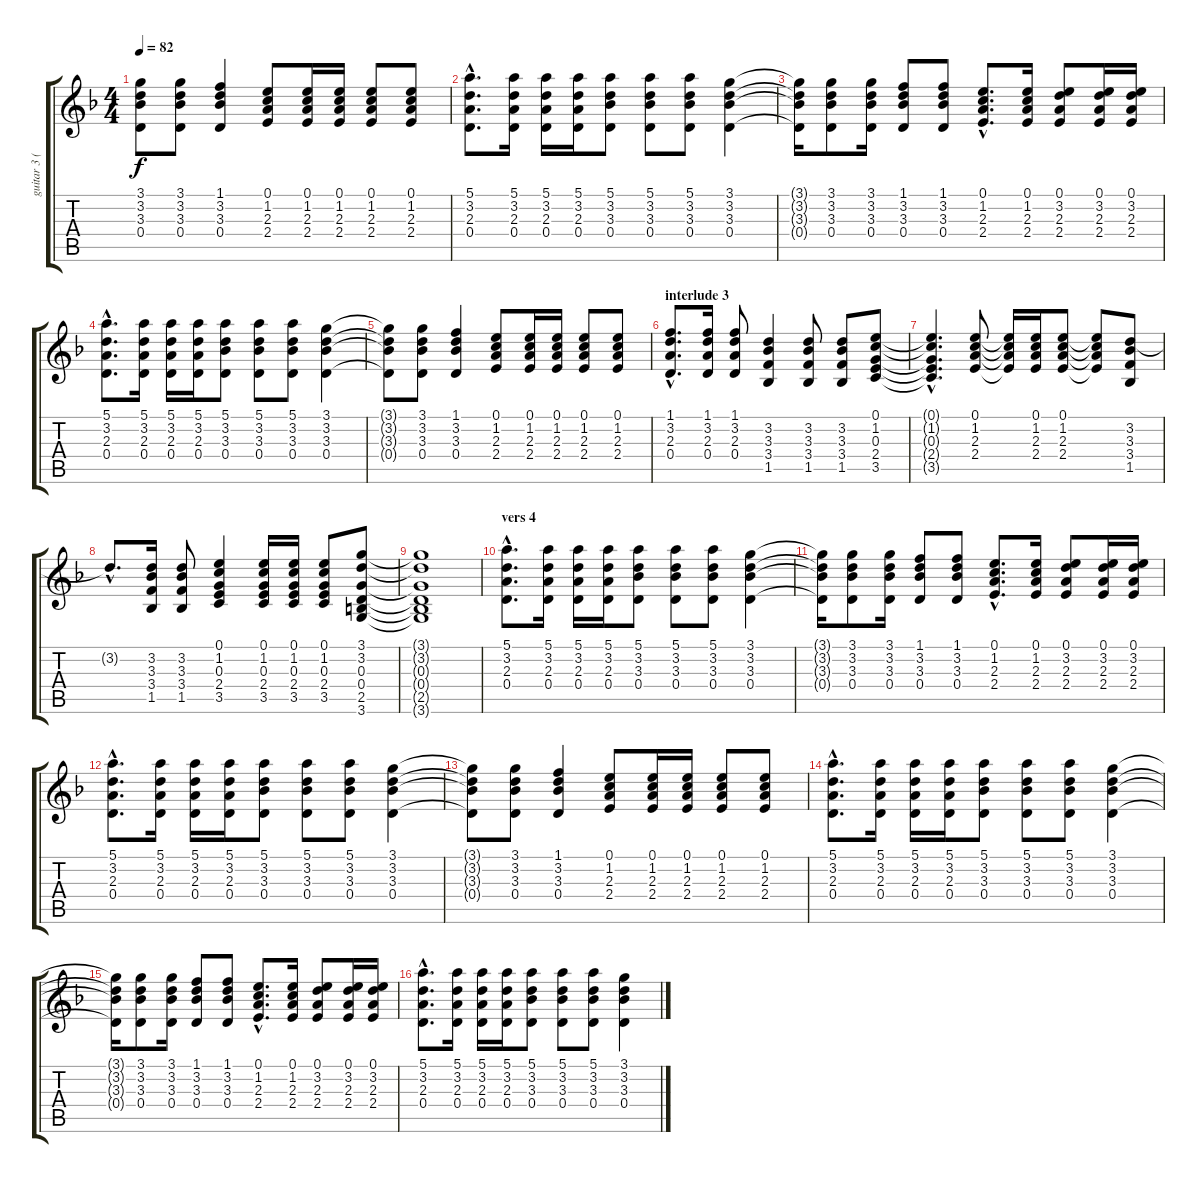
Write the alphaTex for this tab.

\track ("guitar 3 (electric clean)" "guitar 3 (") {instrument electricguitarjazz}
\staff {score tabs}
\tuning (E4 B3 G3 D3 A2 E2) {hide}
\ts (4 4)
\tempo 82
\clef g2
\ks f
(3.1{t} 3.2{t} 3.3{t} 0.4{t}).8{dy f} (3.1 3.2 3.3 0.4).8 (1.1 3.2 3.3 0.4).4 (0.1 1.2 2.3 2.4).8 (0.1 1.2 2.3 2.4).16 (0.1 1.2 2.3 2.4).16 (0.1 1.2 2.3 2.4).8 (0.1 1.2 2.3 2.4).8 |
(5.1{hac} 3.2{hac} 2.3{hac} 0.4{hac}).8{d} (5.1 3.2 2.3 0.4).16 (5.1 3.2 2.3 0.4).16 (5.1 3.2 2.3 0.4).16 (5.1 3.2 3.3 0.4).8 (5.1 3.2 3.3 0.4).8 (5.1 3.2 3.3 0.4).8 (3.1 3.2 3.3 0.4).4 |
(3.1{t} 3.2{t} 3.3{t} 0.4{t}).16 (3.1 3.2 3.3 0.4).8 (3.1 3.2 3.3 0.4).16 (1.1 3.2 3.3 0.4).8 (1.1 3.2 3.3 0.4).8 (0.1{hac} 1.2{hac} 2.3{hac} 2.4{hac}).8{d} (0.1 1.2 2.3 2.4).16 (0.1 3.2 2.3 2.4).8 (0.1 3.2 2.3 2.4).16 (0.1 3.2 2.3 2.4).16 |
(5.1{hac} 3.2{hac} 2.3{hac} 0.4{hac}).8{d} (5.1 3.2 2.3 0.4).16 (5.1 3.2 2.3 0.4).16 (5.1 3.2 2.3 0.4).16 (5.1 3.2 3.3 0.4).8 (5.1 3.2 3.3 0.4).8 (5.1 3.2 3.3 0.4).8 (3.1 3.2 3.3 0.4).4 |
(3.1{t} 3.2{t} 3.3{t} 0.4{t}).8 (3.1 3.2 3.3 0.4).8 (1.1 3.2 3.3 0.4).4 (0.1 1.2 2.3 2.4).8 (0.1 1.2 2.3 2.4).16 (0.1 1.2 2.3 2.4).16 (0.1 1.2 2.3 2.4).8 (0.1 1.2 2.3 2.4).8 |
\section ("" "interlude 3")
(1.1{hac} 3.2{hac} 2.3{hac} 0.4{hac}).8{d volume 8} (1.1 3.2 2.3 0.4).16 (1.1 3.2 2.3 0.4).8 (3.2 3.3 3.4 1.5).4 (3.2 3.3 3.4 1.5).8 (3.2 3.3 3.4 1.5).8 (0.1 1.2 0.3 2.4 3.5).8 |
(0.1{hac t} 1.2{hac t} 0.3{hac t} 2.4{hac t} 3.5{hac t}).4{d} (0.1 1.2 2.3 2.4).8 (0.1{t} 1.2{t} 2.3{t} 2.4{t}).16 (0.1 1.2 2.3 2.4).16 (0.1 1.2 2.3 2.4).8 (0.1{t} 1.2{t} 2.3{t} 2.4{t}).8 (3.2 3.3 3.4 1.5).8 |
3.2{hac t}.8{d} (3.2 3.3 3.4 1.5).16 (3.2 3.3 3.4 1.5).8 (0.1 1.2 0.3 2.4 3.5).4 (0.1 1.2 0.3 2.4 3.5).16 (0.1 1.2 0.3 2.4 3.5).16 (0.1 1.2 0.3 2.4 3.5).8 (3.1 3.2 0.3 0.4 2.5 3.6).8 |
(3.1{t} 3.2{t} 0.3{t} 0.4{t} 2.5{t} 3.6{t}).1 |
\section ("" "vers 4")
(5.1{hac} 3.2{hac} 2.3{hac} 0.4{hac}).8{d volume 11} (5.1 3.2 2.3 0.4).16 (5.1 3.2 2.3 0.4).16 (5.1 3.2 2.3 0.4).16 (5.1 3.2 3.3 0.4).8 (5.1 3.2 3.3 0.4).8 (5.1 3.2 3.3 0.4).8 (3.1 3.2 3.3 0.4).4 |
(3.1{t} 3.2{t} 3.3{t} 0.4{t}).16 (3.1 3.2 3.3 0.4).8 (3.1 3.2 3.3 0.4).16 (1.1 3.2 3.3 0.4).8 (1.1 3.2 3.3 0.4).8 (0.1{hac} 1.2{hac} 2.3{hac} 2.4{hac}).8{d} (0.1 1.2 2.3 2.4).16 (0.1 3.2 2.3 2.4).8 (0.1 3.2 2.3 2.4).16 (0.1 3.2 2.3 2.4).16 |
(5.1{hac} 3.2{hac} 2.3{hac} 0.4{hac}).8{d} (5.1 3.2 2.3 0.4).16 (5.1 3.2 2.3 0.4).16 (5.1 3.2 2.3 0.4).16 (5.1 3.2 3.3 0.4).8 (5.1 3.2 3.3 0.4).8 (5.1 3.2 3.3 0.4).8 (3.1 3.2 3.3 0.4).4 |
(3.1{t} 3.2{t} 3.3{t} 0.4{t}).8 (3.1 3.2 3.3 0.4).8 (1.1 3.2 3.3 0.4).4 (0.1 1.2 2.3 2.4).8 (0.1 1.2 2.3 2.4).16 (0.1 1.2 2.3 2.4).16 (0.1 1.2 2.3 2.4).8 (0.1 1.2 2.3 2.4).8 |
(5.1{hac} 3.2{hac} 2.3{hac} 0.4{hac}).8{d} (5.1 3.2 2.3 0.4).16 (5.1 3.2 2.3 0.4).16 (5.1 3.2 2.3 0.4).16 (5.1 3.2 3.3 0.4).8 (5.1 3.2 3.3 0.4).8 (5.1 3.2 3.3 0.4).8 (3.1 3.2 3.3 0.4).4 |
(3.1{t} 3.2{t} 3.3{t} 0.4{t}).16 (3.1 3.2 3.3 0.4).8 (3.1 3.2 3.3 0.4).16 (1.1 3.2 3.3 0.4).8 (1.1 3.2 3.3 0.4).8 (0.1{hac} 1.2{hac} 2.3{hac} 2.4{hac}).8{d} (0.1 1.2 2.3 2.4).16 (0.1 3.2 2.3 2.4).8 (0.1 3.2 2.3 2.4).16 (0.1 3.2 2.3 2.4).16 |
(5.1{hac} 3.2{hac} 2.3{hac} 0.4{hac}).8{d} (5.1 3.2 2.3 0.4).16 (5.1 3.2 2.3 0.4).16 (5.1 3.2 2.3 0.4).16 (5.1 3.2 3.3 0.4).8 (5.1 3.2 3.3 0.4).8 (5.1 3.2 3.3 0.4).8 (3.1 3.2 3.3 0.4).4
